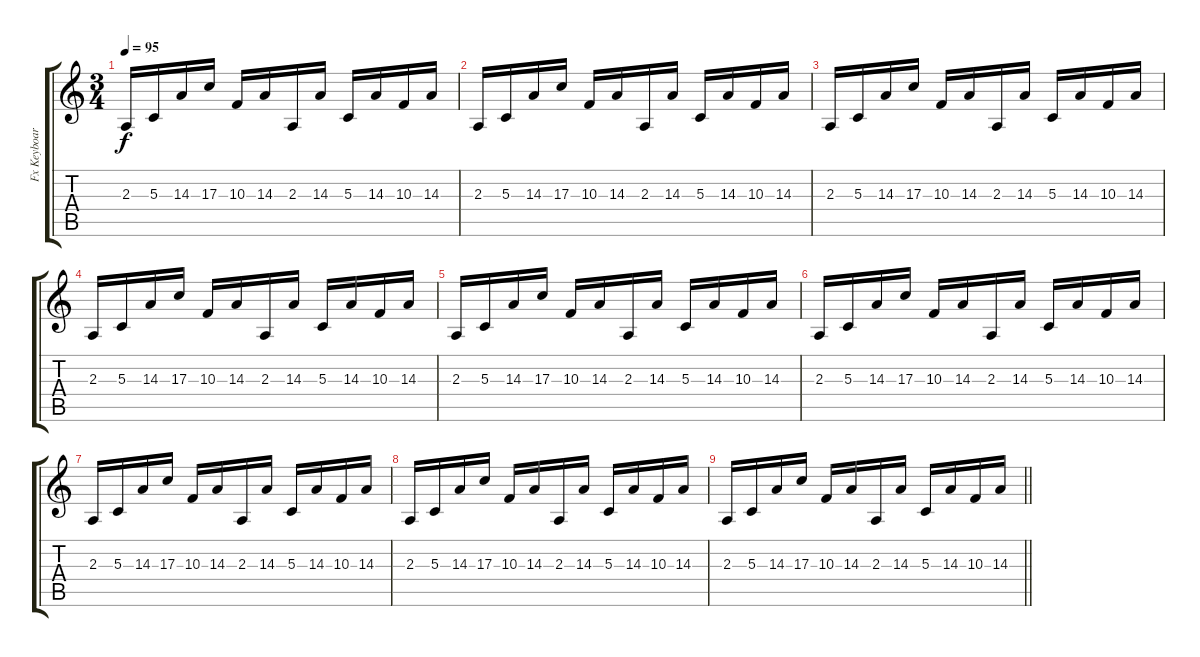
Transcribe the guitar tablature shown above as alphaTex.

\track ("Fx Keyboard 3" "Fx Keyboar") {instrument lead5charang}
\staff {score tabs}
\tuning (E4 B3 G3 D3 A2 E2) {hide}
\ts (3 4)
\tempo 95
\clef g2
\ks c
2.3.16{dy f} 5.3.16 14.3.16 17.3.16 10.3.16 14.3.16 2.3.16 14.3.16 5.3.16 14.3.16 10.3.16 14.3.16 |
2.3.16 5.3.16 14.3.16 17.3.16 10.3.16 14.3.16 2.3.16 14.3.16 5.3.16 14.3.16 10.3.16 14.3.16 |
2.3.16 5.3.16 14.3.16 17.3.16 10.3.16 14.3.16 2.3.16 14.3.16 5.3.16 14.3.16 10.3.16 14.3.16 |
2.3.16 5.3.16 14.3.16 17.3.16 10.3.16 14.3.16 2.3.16 14.3.16 5.3.16 14.3.16 10.3.16 14.3.16 |
2.3.16 5.3.16 14.3.16 17.3.16 10.3.16 14.3.16 2.3.16 14.3.16 5.3.16 14.3.16 10.3.16 14.3.16 |
2.3.16 5.3.16 14.3.16 17.3.16 10.3.16 14.3.16 2.3.16 14.3.16 5.3.16 14.3.16 10.3.16 14.3.16 |
2.3.16 5.3.16 14.3.16 17.3.16 10.3.16 14.3.16 2.3.16 14.3.16 5.3.16 14.3.16 10.3.16 14.3.16 |
2.3.16 5.3.16 14.3.16 17.3.16 10.3.16 14.3.16 2.3.16 14.3.16 5.3.16 14.3.16 10.3.16 14.3.16 |
\barLineRight lightlight
2.3.16 5.3.16 14.3.16 17.3.16 10.3.16 14.3.16 2.3.16 14.3.16 5.3.16 14.3.16 10.3.16 14.3.16
